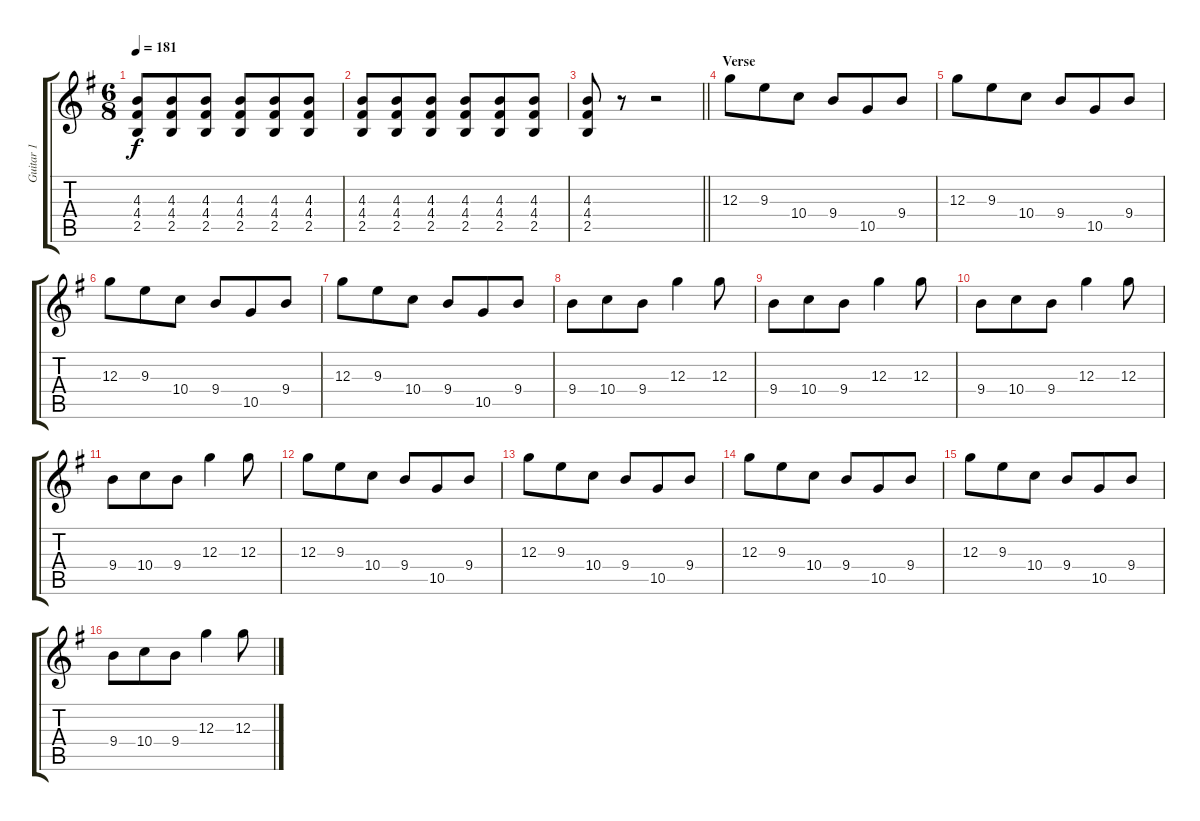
\track ("Guitar 1" "Guitar 1") {instrument distortionguitar}
\staff {score tabs}
\tuning (E4 B3 G3 D3 A2 E2) {hide}
\ts (6 8)
\tempo 181
\clef g2
\ks eminor
(4.3 4.4 2.5).8{dy f} (4.3 4.4 2.5).8 (4.3 4.4 2.5).8 (4.3 4.4 2.5).8 (4.3 4.4 2.5).8 (4.3 4.4 2.5).8 |
(4.3 4.4 2.5).8 (4.3 4.4 2.5).8 (4.3 4.4 2.5).8 (4.3 4.4 2.5).8 (4.3 4.4 2.5).8 (4.3 4.4 2.5).8 |
\barLineRight lightlight
(4.3 4.4 2.5).8 r.8 r.2 |
\section ("" "Verse")
12.3.8{volume 8 instrument overdrivenguitar} 9.3.8 10.4.8 9.4.8 10.5.8 9.4.8 |
12.3.8 9.3.8 10.4.8 9.4.8 10.5.8 9.4.8 |
12.3.8 9.3.8 10.4.8 9.4.8 10.5.8 9.4.8 |
12.3.8 9.3.8 10.4.8 9.4.8 10.5.8 9.4.8 |
9.4.8 10.4.8 9.4.8 12.3.4 12.3.8 |
9.4.8 10.4.8 9.4.8 12.3.4 12.3.8 |
9.4.8 10.4.8 9.4.8 12.3.4 12.3.8 |
9.4.8 10.4.8 9.4.8 12.3.4 12.3.8 |
12.3.8 9.3.8 10.4.8 9.4.8 10.5.8 9.4.8 |
12.3.8 9.3.8 10.4.8 9.4.8 10.5.8 9.4.8 |
12.3.8 9.3.8 10.4.8 9.4.8 10.5.8 9.4.8 |
12.3.8 9.3.8 10.4.8 9.4.8 10.5.8 9.4.8 |
9.4.8 10.4.8 9.4.8 12.3.4 12.3.8
